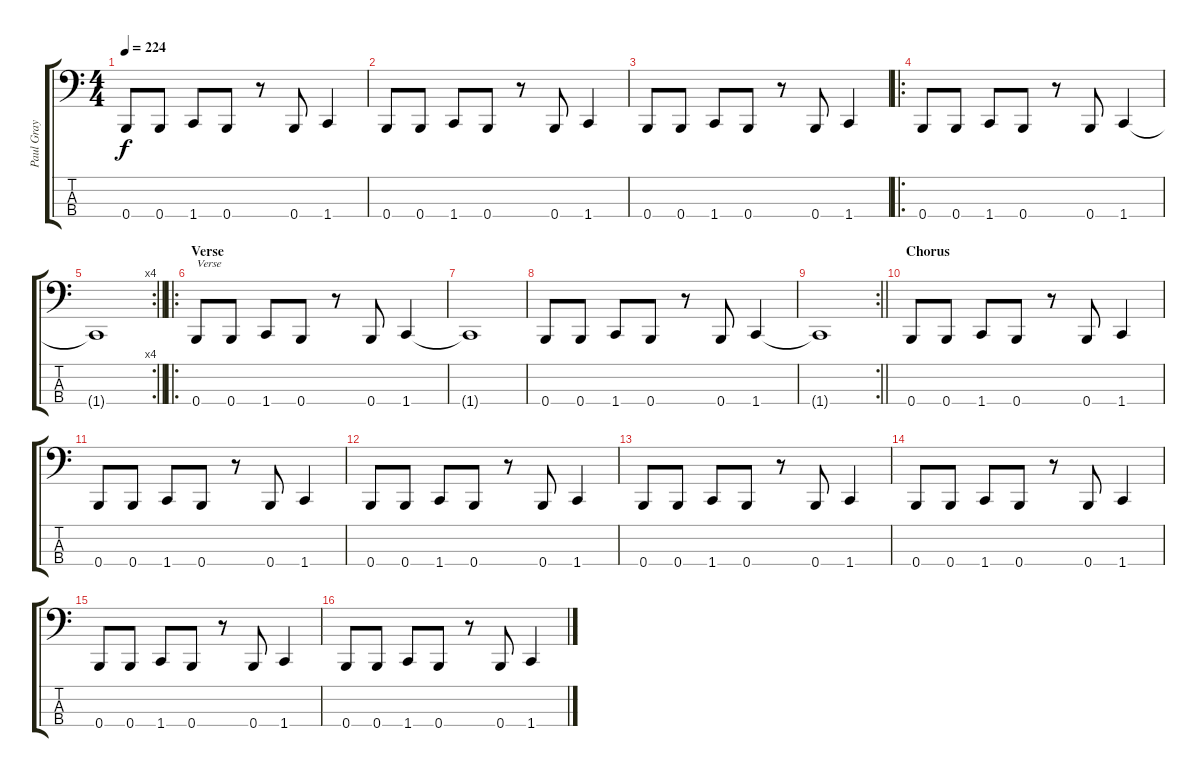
\track ("Paul Gray" "Paul Gray") {instrument electricbasspick}
\staff {score tabs}
\tuning (E2 B1 Gb1 B0) {hide}
\ts (4 4)
\tempo 224
\clef f4
\ks c
0.4.8{dy f} 0.4.8 1.4.8 0.4.8 r.8 0.4.8 1.4.4 |
0.4.8 0.4.8 1.4.8 0.4.8 r.8 0.4.8 1.4.4 |
0.4.8 0.4.8 1.4.8 0.4.8 r.8 0.4.8 1.4.4 |
\ro
0.4.8 0.4.8 1.4.8 0.4.8 r.8 0.4.8 1.4.4 |
\rc 4
\barLineRight lightlight
1.4{t}.1 |
\ro
\section ("" "Verse")
0.4.8{txt "Verse"} 0.4.8 1.4.8 0.4.8 r.8 0.4.8 1.4.4 |
1.4{t}.1 |
0.4.8 0.4.8 1.4.8 0.4.8 r.8 0.4.8 1.4.4 |
\rc 2
\barLineRight lightlight
1.4{t}.1 |
\section ("" "Chorus")
0.4.8 0.4.8 1.4.8 0.4.8 r.8 0.4.8 1.4.4 |
0.4.8 0.4.8 1.4.8 0.4.8 r.8 0.4.8 1.4.4 |
0.4.8 0.4.8 1.4.8 0.4.8 r.8 0.4.8 1.4.4 |
0.4.8 0.4.8 1.4.8 0.4.8 r.8 0.4.8 1.4.4 |
0.4.8 0.4.8 1.4.8 0.4.8 r.8 0.4.8 1.4.4 |
0.4.8 0.4.8 1.4.8 0.4.8 r.8 0.4.8 1.4.4 |
0.4.8 0.4.8 1.4.8 0.4.8 r.8 0.4.8 1.4.4
